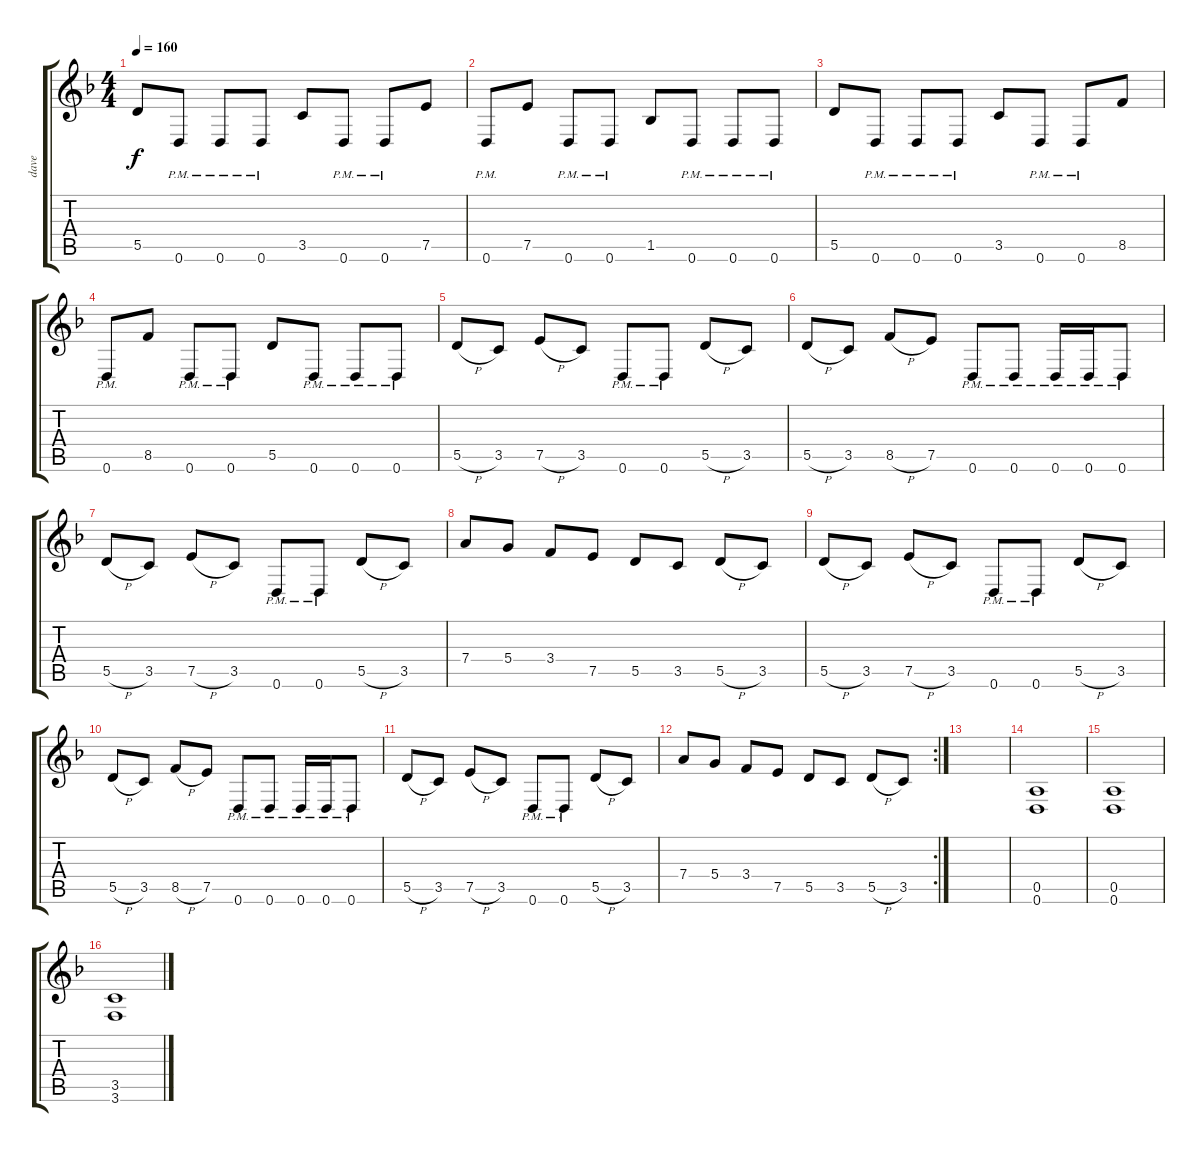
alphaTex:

\track ("dave" "dave") {instrument distortionguitar}
\staff {score tabs}
\tuning (E4 B3 G3 D3 A2 D2) {hide}
\ts (4 4)
\tempo 160
\clef g2
\ks f
5.5.8{dy f} 0.6{pm}.8 0.6{pm}.8 0.6{pm}.8 3.5.8 0.6{pm}.8 0.6{pm}.8 7.5.8 |
0.6{pm}.8 7.5.8 0.6{pm}.8 0.6{pm}.8 1.5.8 0.6{pm}.8 0.6{pm}.8 0.6{pm}.8 |
5.5.8 0.6{pm}.8 0.6{pm}.8 0.6{pm}.8 3.5.8 0.6{pm}.8 0.6{pm}.8 8.5.8 |
0.6{pm}.8 8.5.8 0.6{pm}.8 0.6{pm}.8 5.5.8 0.6{pm}.8 0.6{pm}.8 0.6{pm}.8 |
5.5{h}.8 3.5.8 7.5{h}.8 3.5.8 0.6{pm}.8 0.6{pm}.8 5.5{h}.8 3.5.8 |
5.5{h}.8 3.5.8 8.5{h}.8 7.5.8 0.6{pm}.8 0.6{pm}.8 0.6{pm}.16 0.6{pm}.16 0.6{pm}.8 |
5.5{h}.8 3.5.8 7.5{h}.8 3.5.8 0.6{pm}.8 0.6{pm}.8 5.5{h}.8 3.5.8 |
7.4.8 5.4.8 3.4.8 7.5.8 5.5.8 3.5.8 5.5{h}.8 3.5.8 |
5.5{h}.8 3.5.8 7.5{h}.8 3.5.8 0.6{pm}.8 0.6{pm}.8 5.5{h}.8 3.5.8 |
5.5{h}.8 3.5.8 8.5{h}.8 7.5.8 0.6{pm}.8 0.6{pm}.8 0.6{pm}.16 0.6{pm}.16 0.6{pm}.8 |
5.5{h}.8 3.5.8 7.5{h}.8 3.5.8 0.6{pm}.8 0.6{pm}.8 5.5{h}.8 3.5.8 |
\rc 2
7.4.8 5.4.8 3.4.8 7.5.8 5.5.8 3.5.8 5.5{h}.8 3.5.8 |
|
(0.5 0.6).1 |
(0.5 0.6).1 |
(3.5 3.6).1
